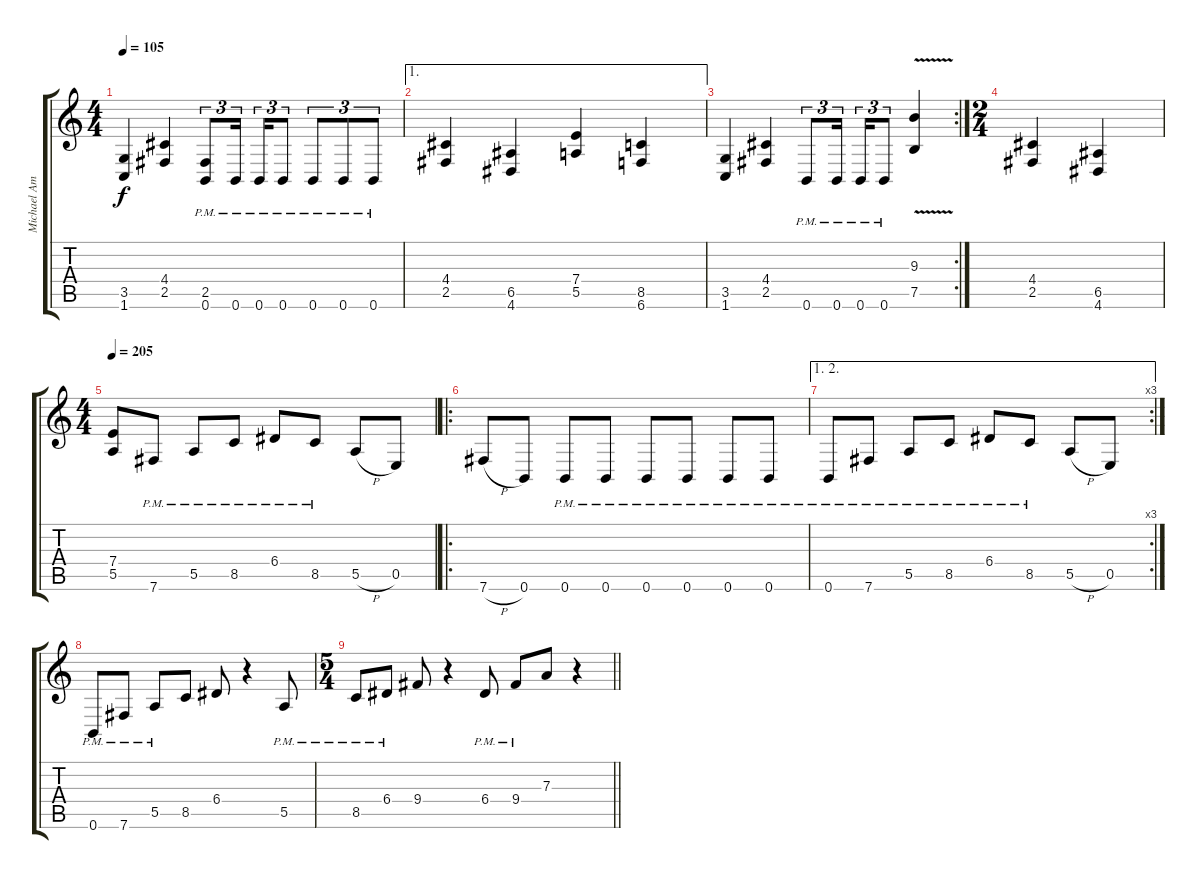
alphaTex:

\track ("Michael Ammot (Rhythm)" "Michael Am") {instrument distortionguitar}
\staff {score tabs}
\tuning (B3 Gb3 D3 A2 E2 B1) {hide}
\ts (4 4)
\tempo 105
\clef g2
\ks c
(3.5 1.6).4{dy f} (4.4 2.5).4 (2.5{pm} 0.6{pm}).8{tu (3 2)} 0.6{pm}.16{tu (3 2) beam splitsecondary} 0.6{pm}.16{tu (3 2)} 0.6{pm}.8{tu (3 2)} 0.6{pm}.8{tu (3 2)} 0.6{pm}.8{tu (3 2)} 0.6{pm}.8{tu (3 2)} |
\ae 1
(4.4 2.5).4 (6.5 4.6).4 (7.4 5.5).4 (8.5 6.6).4 |
\rc 2
(3.5 1.6).4 (4.4 2.5).4 0.6{pm}.8{tu (3 2)} 0.6{pm}.16{tu (3 2) beam splitsecondary} 0.6{pm}.16{tu (3 2)} 0.6{pm}.8{tu (3 2)} (9.3{v} 7.5{v}).4 |
\ts (2 4)
(4.4 2.5).4 (6.5 4.6).4 |
\ts (4 4)
\tempo 205
(7.4 5.5).8 7.6{pm}.8 5.5{pm}.8 8.5{pm}.8 6.4{pm}.8 8.5{pm}.8 5.5{h}.8 0.5.8 |
\ro
7.6{h}.8 0.6.8 0.6{pm}.8 0.6{pm}.8 0.6{pm}.8 0.6{pm}.8 0.6{pm}.8 0.6{pm}.8 |
\ae (1 2)
\rc 3
0.6{pm}.8 7.6{pm}.8 5.5{pm}.8 8.5{pm}.8 6.4{pm}.8 8.5{pm}.8 5.5{h}.8 0.5.8 |
0.6{pm}.8 7.6{pm}.8 5.5{pm}.8 8.5.8 6.4.8 r.4 5.5{pm}.8 |
\ts (5 4)
\barLineRight lightlight
8.5{pm}.8 6.4{pm}.8 9.4.8 r.4 6.4{pm}.8 9.4{pm}.8 7.3.8 r.4
